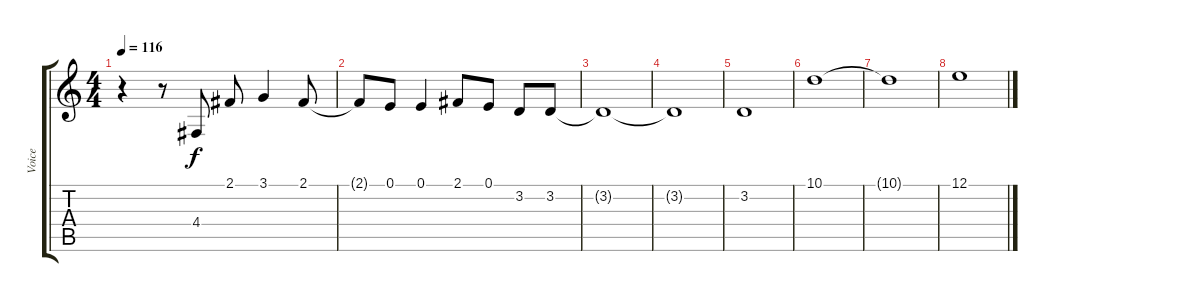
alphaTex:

\track ("Voice" "Voice") {instrument lead2sawtooth}
\staff {score tabs}
\tuning (E4 B3 G3 D3 A2 E2) {hide}
\ts (4 4)
\tempo 116
\clef g2
\ks c
r.4{dy f} r.8 4.4.8 2.1.8 3.1.4 2.1.8 |
2.1{t}.8 0.1.8 0.1.4 2.1.8 0.1.8 3.2.8 3.2.8 |
3.2{t}.1 |
3.2{t}.1 |
3.2.1 |
10.1.1 |
10.1{t}.1 |
12.1.1
